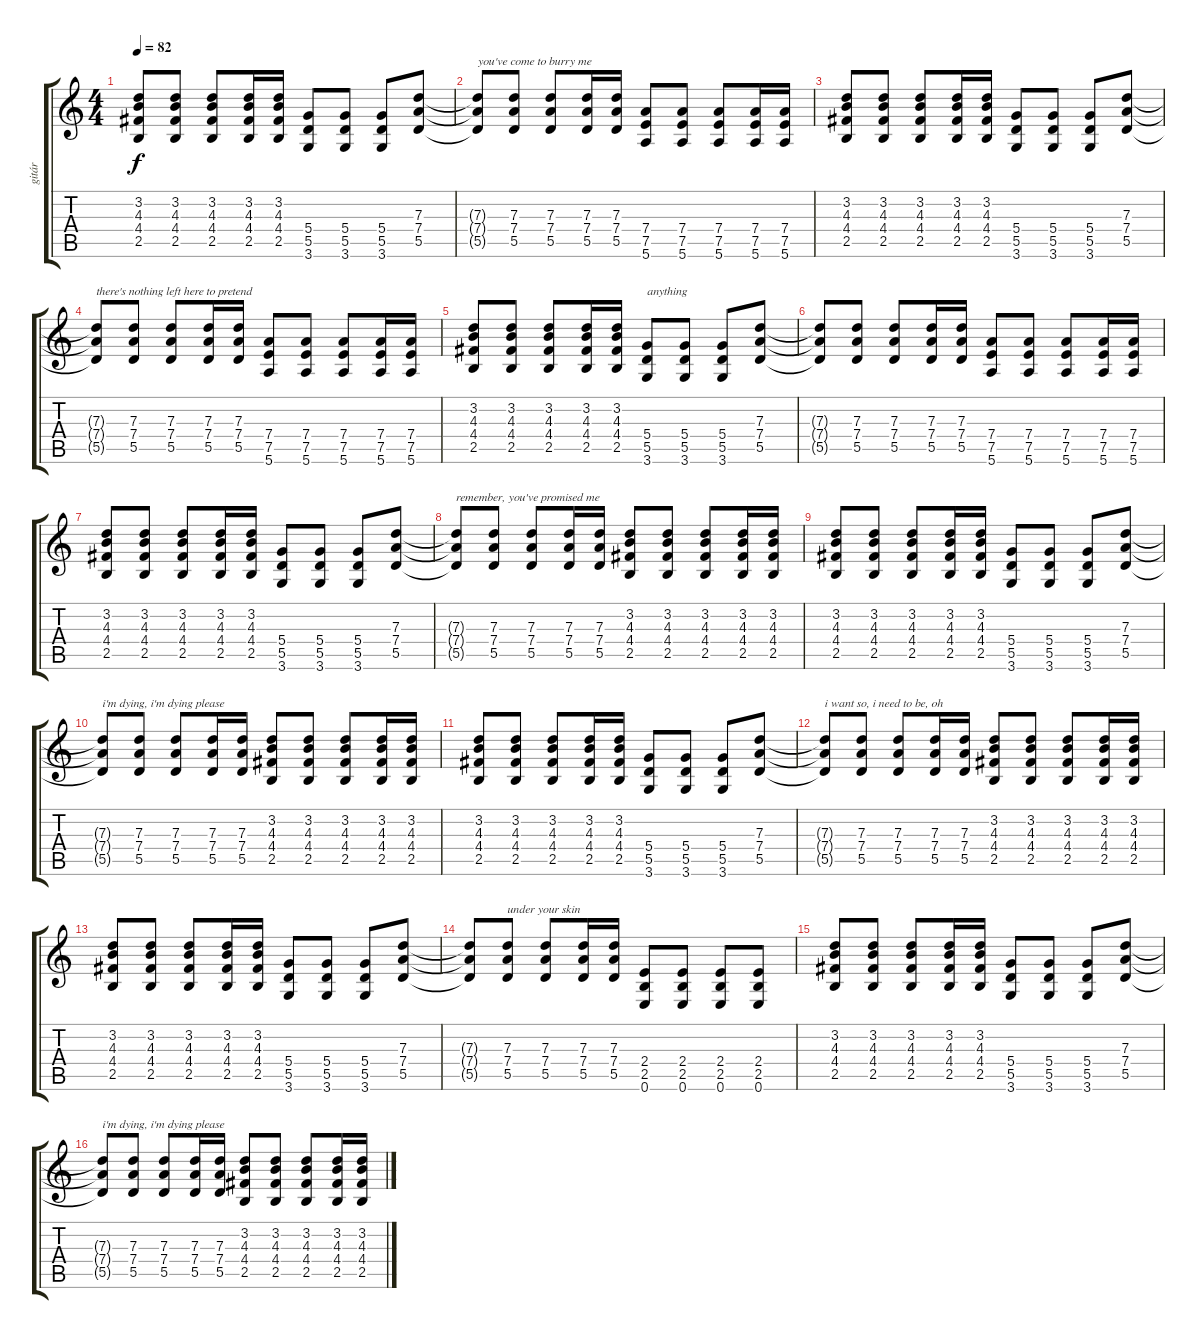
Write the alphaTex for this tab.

\track ("gitár" "gitár") {instrument electricguitarclean}
\staff {score tabs}
\tuning (E4 B3 G3 D3 A2 E2) {hide}
\ts (4 4)
\tempo 82
\clef g2
\ks c
(3.2 4.3 4.4 2.5).8{dy f} (3.2 4.3 4.4 2.5).8 (3.2 4.3 4.4 2.5).8 (3.2 4.3 4.4 2.5).16 (3.2 4.3 4.4 2.5).16 (5.4 5.5 3.6).8 (5.4 5.5 3.6).8 (5.4 5.5 3.6).8 (7.3 7.4 5.5).8 |
(7.3{t} 7.4{t} 5.5{t}).8{txt "you've come to burry me"} (7.3 7.4 5.5).8 (7.3 7.4 5.5).8 (7.3 7.4 5.5).16 (7.3 7.4 5.5).16 (7.4 7.5 5.6).8 (7.4 7.5 5.6).8 (7.4 7.5 5.6).8 (7.4 7.5 5.6).16 (7.4 7.5 5.6).16 |
(3.2 4.3 4.4 2.5).8 (3.2 4.3 4.4 2.5).8 (3.2 4.3 4.4 2.5).8 (3.2 4.3 4.4 2.5).16 (3.2 4.3 4.4 2.5).16 (5.4 5.5 3.6).8 (5.4 5.5 3.6).8 (5.4 5.5 3.6).8 (7.3 7.4 5.5).8 |
(7.3{t} 7.4{t} 5.5{t}).8{txt "there's nothing left here to pretend"} (7.3 7.4 5.5).8 (7.3 7.4 5.5).8 (7.3 7.4 5.5).16 (7.3 7.4 5.5).16 (7.4 7.5 5.6).8 (7.4 7.5 5.6).8 (7.4 7.5 5.6).8 (7.4 7.5 5.6).16 (7.4 7.5 5.6).16 |
(3.2 4.3 4.4 2.5).8 (3.2 4.3 4.4 2.5).8 (3.2 4.3 4.4 2.5).8 (3.2 4.3 4.4 2.5).16 (3.2 4.3 4.4 2.5).16 (5.4 5.5 3.6).8{txt "anything"} (5.4 5.5 3.6).8 (5.4 5.5 3.6).8 (7.3 7.4 5.5).8 |
(7.3{t} 7.4{t} 5.5{t}).8 (7.3 7.4 5.5).8 (7.3 7.4 5.5).8 (7.3 7.4 5.5).16 (7.3 7.4 5.5).16 (7.4 7.5 5.6).8 (7.4 7.5 5.6).8 (7.4 7.5 5.6).8 (7.4 7.5 5.6).16 (7.4 7.5 5.6).16 |
(3.2 4.3 4.4 2.5).8 (3.2 4.3 4.4 2.5).8 (3.2 4.3 4.4 2.5).8 (3.2 4.3 4.4 2.5).16 (3.2 4.3 4.4 2.5).16 (5.4 5.5 3.6).8 (5.4 5.5 3.6).8 (5.4 5.5 3.6).8 (7.3 7.4 5.5).8 |
(7.3{t} 7.4{t} 5.5{t}).8{txt "remember, you've promised me"} (7.3 7.4 5.5).8 (7.3 7.4 5.5).8 (7.3 7.4 5.5).16 (7.3 7.4 5.5).16 (3.2 4.3 4.4 2.5).8 (3.2 4.3 4.4 2.5).8 (3.2 4.3 4.4 2.5).8 (3.2 4.3 4.4 2.5).16 (3.2 4.3 4.4 2.5).16 |
(3.2 4.3 4.4 2.5).8 (3.2 4.3 4.4 2.5).8 (3.2 4.3 4.4 2.5).8 (3.2 4.3 4.4 2.5).16 (3.2 4.3 4.4 2.5).16 (5.4 5.5 3.6).8 (5.4 5.5 3.6).8 (5.4 5.5 3.6).8 (7.3 7.4 5.5).8 |
(7.3{t} 7.4{t} 5.5{t}).8{txt "i'm dying, i'm dying please"} (7.3 7.4 5.5).8 (7.3 7.4 5.5).8 (7.3 7.4 5.5).16 (7.3 7.4 5.5).16 (3.2 4.3 4.4 2.5).8 (3.2 4.3 4.4 2.5).8 (3.2 4.3 4.4 2.5).8 (3.2 4.3 4.4 2.5).16 (3.2 4.3 4.4 2.5).16 |
(3.2 4.3 4.4 2.5).8 (3.2 4.3 4.4 2.5).8 (3.2 4.3 4.4 2.5).8 (3.2 4.3 4.4 2.5).16 (3.2 4.3 4.4 2.5).16 (5.4 5.5 3.6).8 (5.4 5.5 3.6).8 (5.4 5.5 3.6).8 (7.3 7.4 5.5).8 |
(7.3{t} 7.4{t} 5.5{t}).8{txt "i want so, i need to be, oh"} (7.3 7.4 5.5).8 (7.3 7.4 5.5).8 (7.3 7.4 5.5).16 (7.3 7.4 5.5).16 (3.2 4.3 4.4 2.5).8 (3.2 4.3 4.4 2.5).8 (3.2 4.3 4.4 2.5).8 (3.2 4.3 4.4 2.5).16 (3.2 4.3 4.4 2.5).16 |
(3.2 4.3 4.4 2.5).8 (3.2 4.3 4.4 2.5).8 (3.2 4.3 4.4 2.5).8 (3.2 4.3 4.4 2.5).16 (3.2 4.3 4.4 2.5).16 (5.4 5.5 3.6).8 (5.4 5.5 3.6).8 (5.4 5.5 3.6).8 (7.3 7.4 5.5).8 |
(7.3{t} 7.4{t} 5.5{t}).8 (7.3 7.4 5.5).8{txt "under your skin"} (7.3 7.4 5.5).8 (7.3 7.4 5.5).16 (7.3 7.4 5.5).16 (2.4 2.5 0.6).8 (2.4 2.5 0.6).8 (2.4 2.5 0.6).8 (2.4 2.5 0.6).8 |
(3.2 4.3 4.4 2.5).8 (3.2 4.3 4.4 2.5).8 (3.2 4.3 4.4 2.5).8 (3.2 4.3 4.4 2.5).16 (3.2 4.3 4.4 2.5).16 (5.4 5.5 3.6).8 (5.4 5.5 3.6).8 (5.4 5.5 3.6).8 (7.3 7.4 5.5).8 |
(7.3{t} 7.4{t} 5.5{t}).8{txt "i'm dying, i'm dying please"} (7.3 7.4 5.5).8 (7.3 7.4 5.5).8 (7.3 7.4 5.5).16 (7.3 7.4 5.5).16 (3.2 4.3 4.4 2.5).8 (3.2 4.3 4.4 2.5).8 (3.2 4.3 4.4 2.5).8 (3.2 4.3 4.4 2.5).16 (3.2 4.3 4.4 2.5).16
